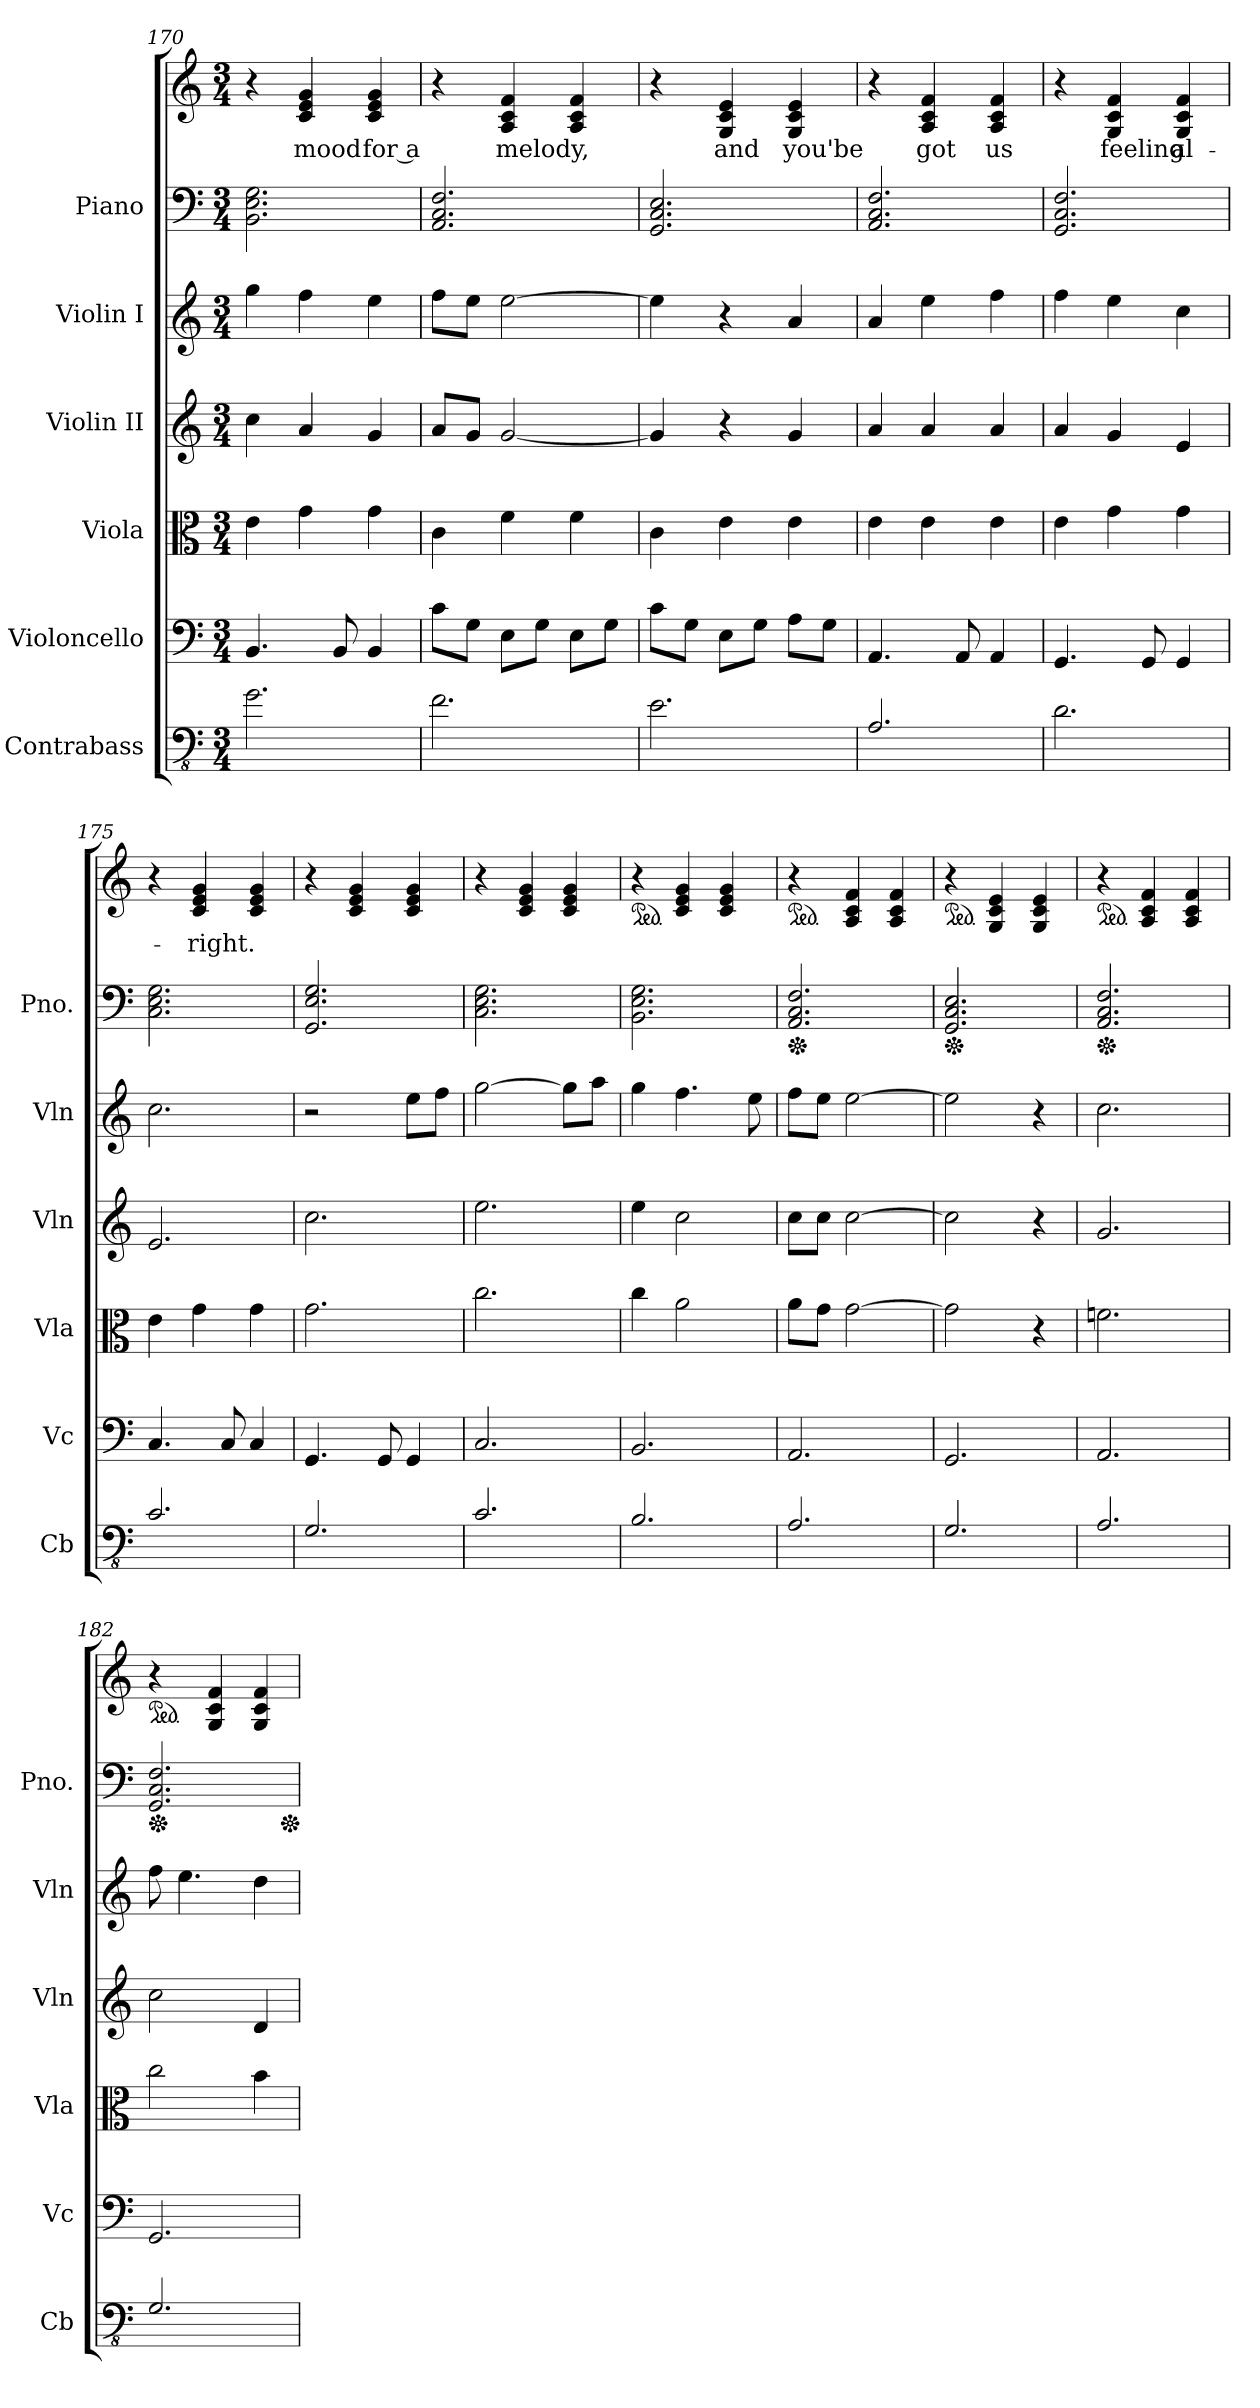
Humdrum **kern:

**kern	**kern	**kern	**kern	**kern	**kern	**kern	**text
*part6	*part5	*part4	*part3	*part2	*part1	*part1	*part1
*staff7	*staff6	*staff5	*staff4	*staff3	*staff2	*staff1	*staff1
*I"Contrabass	*I"Violoncello	*I"Viola	*I"Violin II	*I"Violin I	*I"Piano	*	*
*I'Cb	*I'Vc	*I'Vla	*I'Vln	*I'Vln	*I'Pno.	*	*
*clefFv4	*clefF4	*clefC3	*clefG2	*clefG2	*clefF4	*clefG2	*
*ITrd7c12	*	*	*	*	*	*	*
*k[]	*k[]	*k[]	*k[]	*k[]	*k[]	*k[]	*
*M3/4	*M3/4	*M3/4	*M3/4	*M3/4	*M3/4	*M3/4	*
=170	=170	=170	=170	=170	=170	=170	=170
2.GG\	4.BB/	4e\	4cc\	4gg\	2.BB\ 2.E\ 2.G\	4r	.
.	.	4g\	4a/	4ff\	.	4c/ 4e/ 4g/	mood
.	8BB/	.	.	.	.	.	.
.	4BB/	4g\	4g/	4ee\	.	4c/ 4e/ 4g/	for a
=171	=171	=171	=171	=171	=171	=171	=171
2.FF\	8c\L	4c\	8a/L	8ff\L	2.AA/ 2.C/ 2.F/	4r	.
.	8G\J	.	8g/J	8ee\J	.	.	.
.	8E\L	4f\	[2g/	[2ee\	.	4A/ 4c/ 4f/	melody,
.	8G\J	.	.	.	.	.	.
.	8E\L	4f\	.	.	.	4A/ 4c/ 4f/	.
.	8G\J	.	.	.	.	.	.
=172	=172	=172	=172	=172	=172	=172	=172
2.EE\	8c\L	4c\	4g/]	4ee\]	2.GG/ 2.C/ 2.E/	4r	.
.	8G\J	.	.	.	.	.	.
.	8E\L	4e\	4r	4r	.	4G/ 4c/ 4e/	and
.	8G\J	.	.	.	.	.	.
.	8A\L	4e\	4g/	4a/	.	4G/ 4c/ 4e/	you'be
.	8G\J	.	.	.	.	.	.
=173	=173	=173	=173	=173	=173	=173	=173
2.AAA/	4.AA/	4e\	4a/	4a/	2.AA/ 2.C/ 2.F/	4r	.
.	.	4e\	4a/	4ee\	.	4A/ 4c/ 4f/	got
.	8AA/	.	.	.	.	.	.
.	4AA/	4e\	4a/	4ff\	.	4A/ 4c/ 4f/	us
=174	=174	=174	=174	=174	=174	=174	=174
2.DD\	4.GG/	4e\	4a/	4ff\	2.GG/ 2.C/ 2.F/	4r	.
.	.	4g\	4g/	4ee\	.	4G/ 4c/ 4f/	feeling
.	8GG/	.	.	.	.	.	.
.	4GG/	4g\	4e/	4cc\	.	4G/ 4c/ 4f/	al-
=175	=175	=175	=175	=175	=175	=175	=175
2.CC/	4.C/	4e\	2.e/	2.cc\	2.C\ 2.E\ 2.G\	4r	.
.	.	4g\	.	.	.	4c/ 4e/ 4g/	-right.
.	8C/	.	.	.	.	.	.
.	4C/	4g\	.	.	.	4c/ 4e/ 4g/	.
!!LO:PB:g=z
=176	=176	=176	=176	=176	=176	=176	=176
2.GGG/	4.GG/	2.g\	2.cc\	2r	2.GG/ 2.E/ 2.G/	4r	.
.	.	.	.	.	.	4c/ 4e/ 4g/	.
.	8GG/	.	.	.	.	.	.
.	4GG/	.	.	8ee\L	.	4c/ 4e/ 4g/	.
.	.	.	.	8ff\J	.	.	.
=177	=177	=177	=177	=177	=177	=177	=177
2.CC/	2.C/	2.cc\	2.ee\	[2gg\	2.C\ 2.E\ 2.G\	4r	.
.	.	.	.	.	.	4c/ 4e/ 4g/	.
.	.	.	.	8gg\L]	.	4c/ 4e/ 4g/	.
.	.	.	.	8aa\J	.	.	.
=178	=178	=178	=178	=178	=178	=178	=178
*	*	*	*	*	*	*ped	*
2.BBB/	2.BB/	4cc\	4ee\	4gg\	2.BB\ 2.E\ 2.G\	4r	.
.	.	2a\	2cc\	4.ff\	.	4c/ 4e/ 4g/	.
.	.	.	.	.	.	4c/ 4e/ 4g/	.
.	.	.	.	8ee\	.	.	.
=179	=179	=179	=179	=179	=179	=179	=179
*	*	*	*	*	*Xped	*	*
*	*	*	*	*	*	*ped	*
2.AAA/	2.AA/	8a\L	8cc\L	8ff\L	2.AA/ 2.C/ 2.F/	4r	.
.	.	8g\J	8cc\J	8ee\J	.	.	.
.	.	[2g\	[2cc\	[2ee\	.	4A/ 4c/ 4f/	.
.	.	.	.	.	.	4A/ 4c/ 4f/	.
=180	=180	=180	=180	=180	=180	=180	=180
*	*	*	*	*	*Xped	*	*
*	*	*	*	*	*	*ped	*
2.GGG/	2.GG/	2g\]	2cc\]	2ee\]	2.GG/ 2.C/ 2.E/	4r	.
.	.	.	.	.	.	4G/ 4c/ 4e/	.
.	.	4r	4r	4r	.	4G/ 4c/ 4e/	.
=181	=181	=181	=181	=181	=181	=181	=181
*	*	*	*	*	*Xped	*	*
*	*	*	*	*	*	*ped	*
2.AAA/	2.AA/	2.fn\	2.g/	2.cc\	2.AA/ 2.C/ 2.F/	4r	.
.	.	.	.	.	.	4A/ 4c/ 4f/	.
.	.	.	.	.	.	4A/ 4c/ 4f/	.
=182	=182	=182	=182	=182	=182	=182	=182
*	*	*	*	*	*Xped	*	*
*	*	*	*	*	*	*ped	*
2.GGG/	2.GG/	2cc\	2cc\	8ff\	2.GG/ 2.C/ 2.F/	4r	.
.	.	.	.	4.ee\	.	.	.
.	.	.	.	.	.	4G/ 4c/ 4f/	.
.	.	4b\	4d/	4dd\	.	4G/ 4c/ 4f/	.
*	*	*	*	*	*Xped	*	*
=	=	=	=	=	=	=	=
*-	*-	*-	*-	*-	*-	*-	*-
